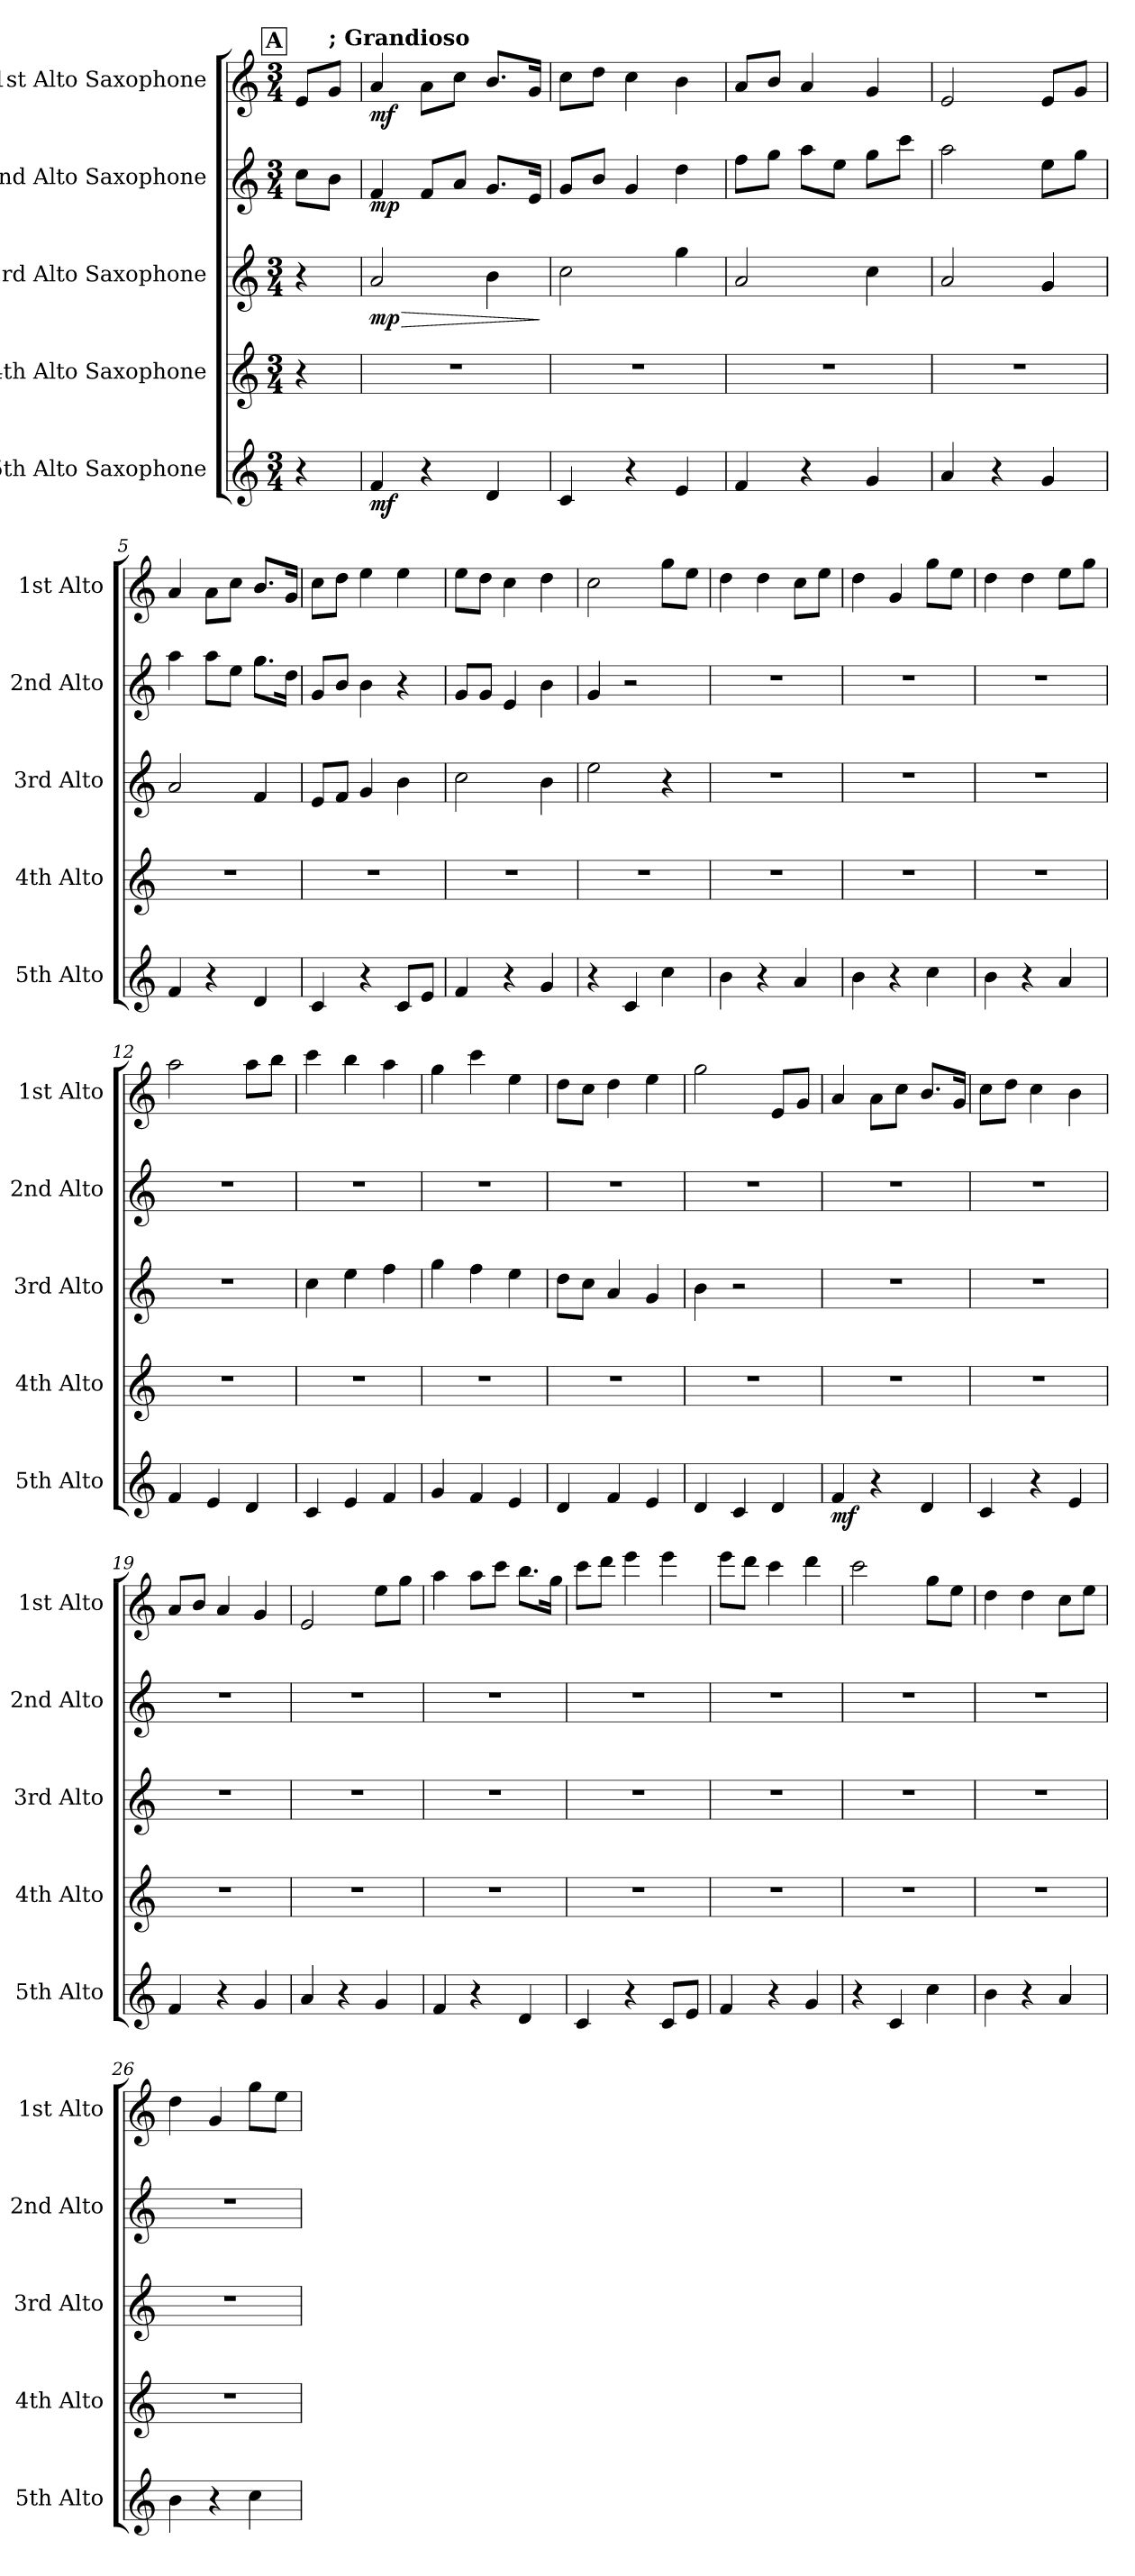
**kern	**dynam	**kern	**kern	**dynam	**kern	**dynam	**kern	**dynam
*part5	*part5	*part4	*part3	*part3	*part2	*part2	*part1	*part1
*staff5	*staff5	*staff4	*staff3	*staff3	*staff2	*staff2	*staff1	*staff1
*I"5th Alto Saxophone	*	*I"4th Alto Saxophone	*I"3rd Alto Saxophone	*	*I"2nd Alto Saxophone	*	*I"1st Alto Saxophone	*
*I'5th Alto	*	*I'4th Alto	*I'3rd Alto	*	*I'2nd Alto	*	*I'1st Alto	*
*clefG2	*	*clefG2	*clefG2	*	*clefG2	*	*clefG2	*
*ITrd5c9	*	*ITrd5c9	*ITrd5c9	*	*ITrd5c9	*	*ITrd5c9	*
*k[b-e-a-]	*	*k[b-e-a-]	*k[b-e-a-]	*	*k[b-e-a-]	*	*k[b-e-a-]	*
*M3/4	*	*M3/4	*M3/4	*	*M3/4	*	*M3/4	*
!!LO:REH:place=s1:a:B:fs=14:t=A
=	=	=	=	=	=	=	=	=
4r	.	4r	4r	.	8e-\L	.	8G/L	.
*	*	*	*	*	*	*	*MM69	*
!	!	!	!	!	!	!	!LO:TX:a:B:t=; Grandioso	!
.	.	.	.	.	8d\J	.	8B-/J	.
=1	=1	=1	=1	=1	=1	=1	=1	=1
!	!LO:DY:b	!	!	!LO:HP:b	!	!	!	!
!	!	!	!	!LO:DY:n=1:b	!	!LO:DY:b	!	!LO:DY:b
4A-/	mf	2.r	2c/	> mp	4A-/	mp	4c/	mf
4r	.	.	.	.	8A-/L	.	8c\L	.
.	.	.	.	.	8c/J	.	8e-\J	.
4F/	.	.	4d\	.	8.B-/L	.	8.d/L	.
.	.	.	.	.	16G/Jk	.	16B-/Jk	.
.	.	.	.	]	.	.	.	.
=2	=2	=2	=2	=2	=2	=2	=2	=2
4E-/	.	2.r	2e-\	.	8B-/L	.	8e-\L	.
.	.	.	.	.	8d/J	.	8f\J	.
4r	.	.	.	.	4B-/	.	4e-\	.
4G/	.	.	4b-\	.	4f\	.	4d\	.
=3	=3	=3	=3	=3	=3	=3	=3	=3
4A-/	.	2.r	2c/	.	8a-\L	.	8c/L	.
.	.	.	.	.	8b-\J	.	8d/J	.
4r	.	.	.	.	8cc\L	.	4c/	.
.	.	.	.	.	8g\J	.	.	.
4B-/	.	.	4e-\	.	8b-\L	.	4B-/	.
.	.	.	.	.	8ee-\J	.	.	.
=4	=4	=4	=4	=4	=4	=4	=4	=4
4c/	.	2.r	2c/	.	2cc\	.	2G/	.
4r	.	.	.	.	.	.	.	.
4B-/	.	.	4B-/	.	8g\L	.	8G/L	.
.	.	.	.	.	8b-\J	.	8B-/J	.
=5	=5	=5	=5	=5	=5	=5	=5	=5
4A-/	.	2.r	2c/	.	4cc\	.	4c/	.
4r	.	.	.	.	8cc\L	.	8c\L	.
.	.	.	.	.	8g\J	.	8e-\J	.
4F/	.	.	4A-/	.	8.b-\L	.	8.d/L	.
.	.	.	.	.	16f\Jk	.	16B-/Jk	.
!!LO:LB:g=z
=6	=6	=6	=6	=6	=6	=6	=6	=6
4E-/	.	2.r	8G/L	.	8B-/L	.	8e-\L	.
.	.	.	8A-/J	.	8d/J	.	8f\J	.
4r	.	.	4B-/	.	4d\	.	4g\	.
8E-/L	.	.	4d\	.	4r	.	4g\	.
8G/J	.	.	.	.	.	.	.	.
=7	=7	=7	=7	=7	=7	=7	=7	=7
4A-/	.	2.r	2e-\	.	8B-/L	.	8g\L	.
.	.	.	.	.	8B-/J	.	8f\J	.
4r	.	.	.	.	4G/	.	4e-\	.
4B-/	.	.	4d\	.	4d\	.	4f\	.
=8	=8	=8	=8	=8	=8	=8	=8	=8
4r	.	2.r	2g\	.	4B-/	.	2e-\	.
4E-/	.	.	.	.	2r	.	.	.
4e-\	.	.	4r	.	.	.	8b-\L	.
.	.	.	.	.	.	.	8g\J	.
=9	=9	=9	=9	=9	=9	=9	=9	=9
4d\	.	2.r	2.r	.	2.r	.	4f\	.
4r	.	.	.	.	.	.	4f\	.
4c/	.	.	.	.	.	.	8e-\L	.
.	.	.	.	.	.	.	8g\J	.
=10	=10	=10	=10	=10	=10	=10	=10	=10
4d\	.	2.r	2.r	.	2.r	.	4f\	.
4r	.	.	.	.	.	.	4B-/	.
4e-\	.	.	.	.	.	.	8b-\L	.
.	.	.	.	.	.	.	8g\J	.
=11	=11	=11	=11	=11	=11	=11	=11	=11
4d\	.	2.r	2.r	.	2.r	.	4f\	.
4r	.	.	.	.	.	.	4f\	.
4c/	.	.	.	.	.	.	8g\L	.
.	.	.	.	.	.	.	8b-\J	.
=12	=12	=12	=12	=12	=12	=12	=12	=12
4A-/	.	2.r	2.r	.	2.r	.	2cc\	.
4G/	.	.	.	.	.	.	.	.
4F/	.	.	.	.	.	.	8cc\L	.
.	.	.	.	.	.	.	8dd\J	.
=13	=13	=13	=13	=13	=13	=13	=13	=13
4E-/	.	2.r	4e-\	.	2.r	.	4ee-\	.
4G/	.	.	4g\	.	.	.	4dd\	.
4A-/	.	.	4a-\	.	.	.	4cc\	.
!!LO:PB:g=z
=14	=14	=14	=14	=14	=14	=14	=14	=14
4B-/	.	2.r	4b-\	.	2.r	.	4b-\	.
4A-/	.	.	4a-\	.	.	.	4ee-\	.
4G/	.	.	4g\	.	.	.	4g\	.
=15	=15	=15	=15	=15	=15	=15	=15	=15
4F/	.	2.r	8f\L	.	2.r	.	8f\L	.
.	.	.	8e-\J	.	.	.	8e-\J	.
4A-/	.	.	4c/	.	.	.	4f\	.
4G/	.	.	4B-/	.	.	.	4g\	.
=16	=16	=16	=16	=16	=16	=16	=16	=16
4F/	.	2.r	4d\	.	2.r	.	2b-\	.
4E-/	.	.	2r	.	.	.	.	.
4F/	.	.	.	.	.	.	8G/L	.
.	.	.	.	.	.	.	8B-/J	.
=17	=17	=17	=17	=17	=17	=17	=17	=17
!	!LO:DY:b	!	!	!	!	!	!	!
4A-/	mf	2.r	2.r	.	2.r	.	4c/	.
4r	.	.	.	.	.	.	8c\L	.
.	.	.	.	.	.	.	8e-\J	.
4F/	.	.	.	.	.	.	8.d/L	.
.	.	.	.	.	.	.	16B-/Jk	.
=18	=18	=18	=18	=18	=18	=18	=18	=18
4E-/	.	2.r	2.r	.	2.r	.	8e-\L	.
.	.	.	.	.	.	.	8f\J	.
4r	.	.	.	.	.	.	4e-\	.
4G/	.	.	.	.	.	.	4d\	.
=19	=19	=19	=19	=19	=19	=19	=19	=19
4A-/	.	2.r	2.r	.	2.r	.	8c/L	.
.	.	.	.	.	.	.	8d/J	.
4r	.	.	.	.	.	.	4c/	.
4B-/	.	.	.	.	.	.	4B-/	.
=20	=20	=20	=20	=20	=20	=20	=20	=20
4c/	.	2.r	2.r	.	2.r	.	2G/	.
4r	.	.	.	.	.	.	.	.
4B-/	.	.	.	.	.	.	8g\L	.
.	.	.	.	.	.	.	8b-\J	.
=21	=21	=21	=21	=21	=21	=21	=21	=21
4A-/	.	2.r	2.r	.	2.r	.	4cc\	.
4r	.	.	.	.	.	.	8cc\L	.
.	.	.	.	.	.	.	8ee-\J	.
4F/	.	.	.	.	.	.	8.dd\L	.
.	.	.	.	.	.	.	16b-\Jk	.
!!LO:LB:g=z
=22	=22	=22	=22	=22	=22	=22	=22	=22
4E-/	.	2.r	2.r	.	2.r	.	8ee-\L	.
.	.	.	.	.	.	.	8ff\J	.
4r	.	.	.	.	.	.	4gg\	.
8E-/L	.	.	.	.	.	.	4gg\	.
8G/J	.	.	.	.	.	.	.	.
=23	=23	=23	=23	=23	=23	=23	=23	=23
4A-/	.	2.r	2.r	.	2.r	.	8gg\L	.
.	.	.	.	.	.	.	8ff\J	.
4r	.	.	.	.	.	.	4ee-\	.
4B-/	.	.	.	.	.	.	4ff\	.
=24	=24	=24	=24	=24	=24	=24	=24	=24
4r	.	2.r	2.r	.	2.r	.	2ee-\	.
4E-/	.	.	.	.	.	.	.	.
4e-\	.	.	.	.	.	.	8b-\L	.
.	.	.	.	.	.	.	8g\J	.
=25	=25	=25	=25	=25	=25	=25	=25	=25
4d\	.	2.r	2.r	.	2.r	.	4f\	.
4r	.	.	.	.	.	.	4f\	.
4c/	.	.	.	.	.	.	8e-\L	.
.	.	.	.	.	.	.	8g\J	.
=26	=26	=26	=26	=26	=26	=26	=26	=26
4d\	.	2.r	2.r	.	2.r	.	4f\	.
4r	.	.	.	.	.	.	4B-/	.
4e-\	.	.	.	.	.	.	8b-\L	.
.	.	.	.	.	.	.	8g\J	.
=	=	=	=	=	=	=	=	=
*-	*-	*-	*-	*-	*-	*-	*-	*-
